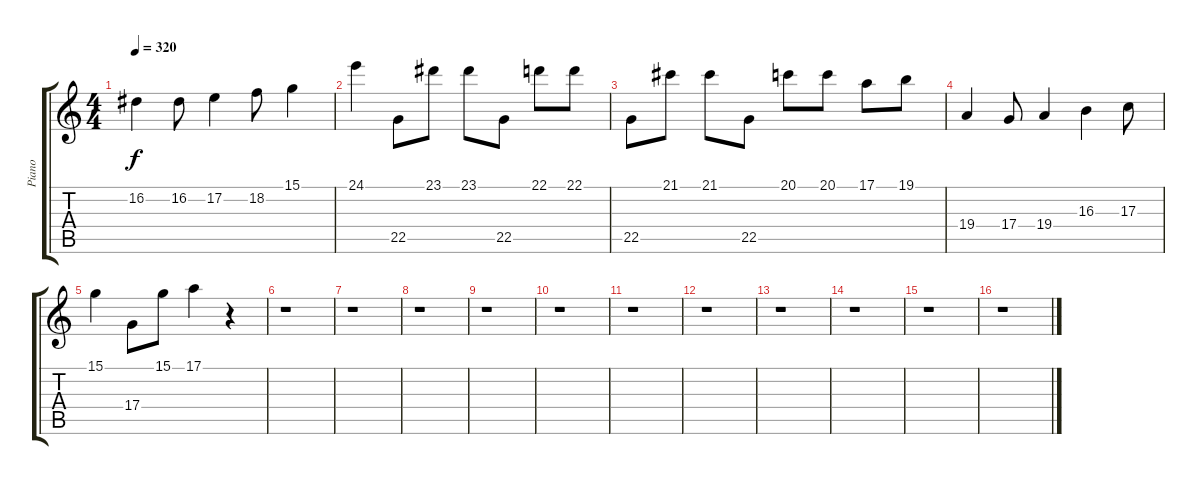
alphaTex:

\track ("Piano" "Piano") {instrument brightacousticpiano}
\staff {score tabs}
\tuning (E4 B3 G3 D3 A2 E2) {hide}
\ts (4 4)
\tempo 320
\clef g2
\ks c
16.2.4{dy f} 16.2.8 17.2.4 18.2.8 15.1.4 |
24.1.4 22.5.8 23.1.8 23.1.8 22.5.8 22.1.8 22.1.8 |
22.5.8 21.1.8 21.1.8 22.5.8 20.1.8 20.1.8 17.1.8 19.1.8 |
19.4.4 17.4.8 19.4.4 16.3.4 17.3.8 |
15.1.4 17.4.8 15.1.8 17.1.4 r.4 |
r.1 |
r.1 |
r.1 |
r.1 |
r.1 |
r.1 |
r.1 |
r.1 |
r.1 |
r.1 |
r.1
